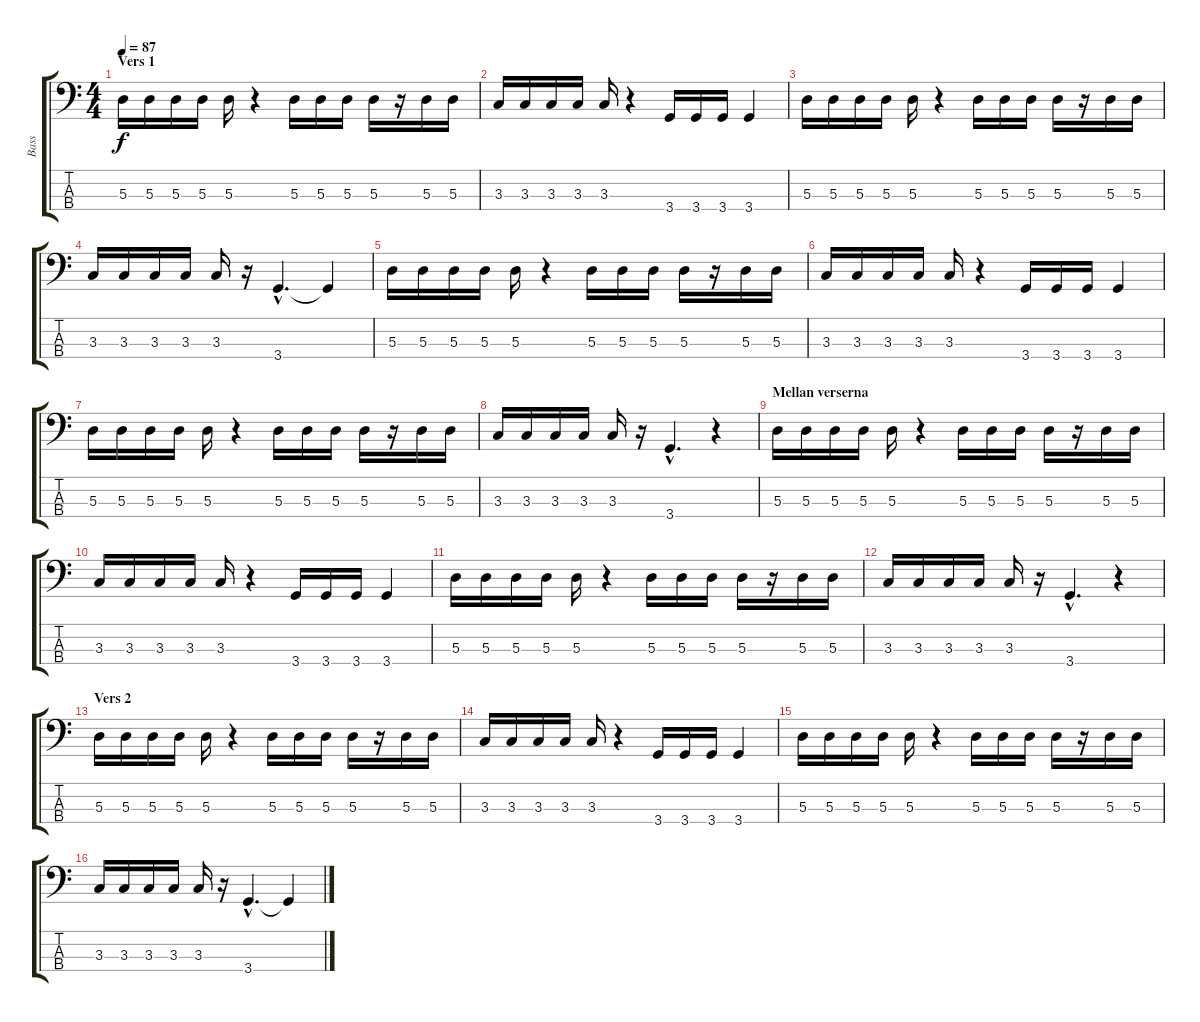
\track ("Bass" "Bass") {instrument electricbassfinger}
\staff {score tabs}
\tuning (G2 D2 A1 E1) {hide}
\ts (4 4)
\section ("" "Vers 1")
\tempo 87
\clef f4
\ks c
5.3.16{dy f} 5.3.16 5.3.16 5.3.16 5.3.16 r.4 5.3.16 5.3.16 5.3.16 5.3.16 r.16 5.3.16 5.3.16 |
3.3.16 3.3.16 3.3.16 3.3.16 3.3.16 r.4 3.4.16 3.4.16 3.4.16 3.4.4 |
5.3.16 5.3.16 5.3.16 5.3.16 5.3.16 r.4 5.3.16 5.3.16 5.3.16 5.3.16 r.16 5.3.16 5.3.16 |
3.3.16 3.3.16 3.3.16 3.3.16 3.3.16 r.16 3.4{hac}.4{d} 3.4{t}.4 |
5.3.16 5.3.16 5.3.16 5.3.16 5.3.16 r.4 5.3.16 5.3.16 5.3.16 5.3.16 r.16 5.3.16 5.3.16 |
3.3.16 3.3.16 3.3.16 3.3.16 3.3.16 r.4 3.4.16 3.4.16 3.4.16 3.4.4 |
5.3.16 5.3.16 5.3.16 5.3.16 5.3.16 r.4 5.3.16 5.3.16 5.3.16 5.3.16 r.16 5.3.16 5.3.16 |
3.3.16 3.3.16 3.3.16 3.3.16 3.3.16 r.16 3.4{hac}.4{d} r.4 |
\section ("" "Mellan verserna")
5.3.16 5.3.16 5.3.16 5.3.16 5.3.16 r.4 5.3.16 5.3.16 5.3.16 5.3.16 r.16 5.3.16 5.3.16 |
3.3.16 3.3.16 3.3.16 3.3.16 3.3.16 r.4 3.4.16 3.4.16 3.4.16 3.4.4 |
5.3.16 5.3.16 5.3.16 5.3.16 5.3.16 r.4 5.3.16 5.3.16 5.3.16 5.3.16 r.16 5.3.16 5.3.16 |
3.3.16 3.3.16 3.3.16 3.3.16 3.3.16 r.16 3.4{hac}.4{d} r.4 |
\section ("" "Vers 2")
5.3.16 5.3.16 5.3.16 5.3.16 5.3.16 r.4 5.3.16 5.3.16 5.3.16 5.3.16 r.16 5.3.16 5.3.16 |
3.3.16 3.3.16 3.3.16 3.3.16 3.3.16 r.4 3.4.16 3.4.16 3.4.16 3.4.4 |
5.3.16 5.3.16 5.3.16 5.3.16 5.3.16 r.4 5.3.16 5.3.16 5.3.16 5.3.16 r.16 5.3.16 5.3.16 |
3.3.16 3.3.16 3.3.16 3.3.16 3.3.16 r.16 3.4{hac}.4{d} 3.4{t}.4
